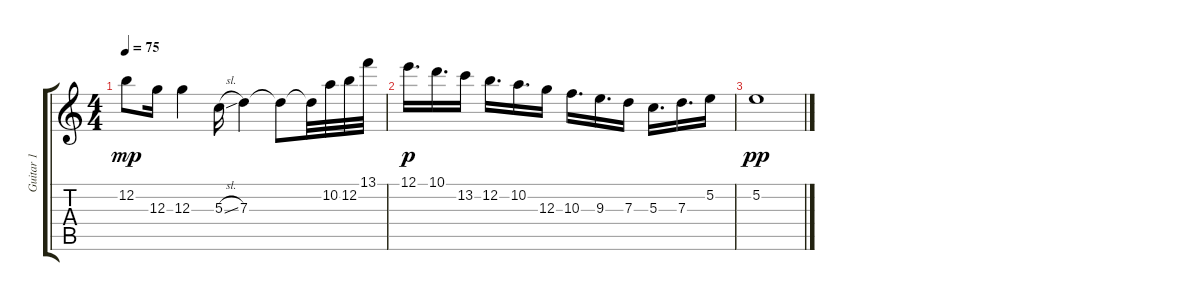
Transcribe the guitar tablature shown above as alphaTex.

\track ("Guitar 1" "Guitar 1") {instrument acousticguitarsteel}
\staff {score tabs}
\tuning (E4 B3 G3 D3 A2 E2) {hide}
\ts (4 4)
\tempo 75
\clef g2
\ks c
12.2.8{dy mp} 12.3.16 12.3.4 5.3{sl}.16 7.3.4 7.3{t}.8 7.3{t}.32 10.2.32 12.2.32 13.1.32 |
12.1.16{d dy p} 10.1.16{d} 13.2.16 12.2.16{d} 10.2.16{d} 12.3.16 10.3.16{d} 9.3.16{d} 7.3.16 5.3.16{d} 7.3.16{d} 5.2.16 |
5.2.1{dy pp}
